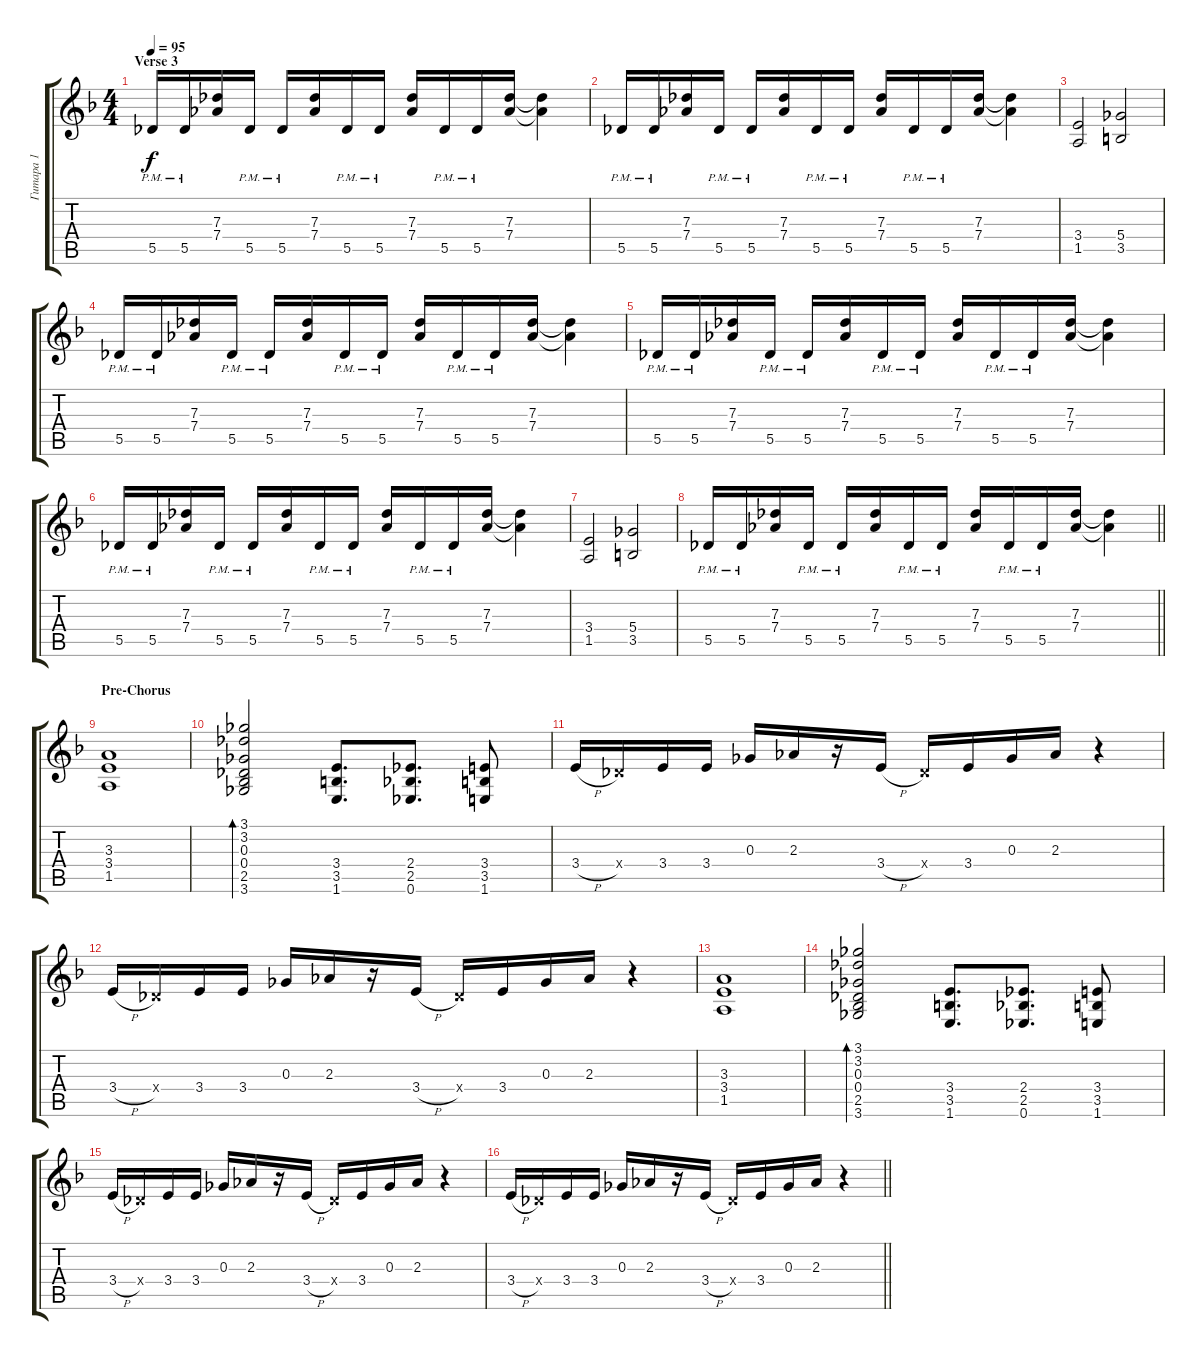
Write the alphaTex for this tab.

\track ("Гитара 1" "Гитара 1") {instrument distortionguitar}
\staff {score tabs}
\tuning (Eb4 Bb3 Gb3 Db3 Ab2 Eb2) {hide}
\ts (4 4)
\section ("" "Verse 3")
\tempo 95
\clef g2
\ks dminor
5.5{pm}.16{dy f volume 8 instrument distortionguitar} 5.5{pm}.16 (7.3 7.4).16 5.5{pm}.16 5.5{pm}.16 (7.3 7.4).16 5.5{pm}.16 5.5{pm}.16 (7.3 7.4).16 5.5{pm}.16 5.5{pm}.16 (7.3 7.4).16 (7.3{t} 7.4{t}).4 |
5.5{pm}.16 5.5{pm}.16 (7.3 7.4).16 5.5{pm}.16 5.5{pm}.16 (7.3 7.4).16 5.5{pm}.16 5.5{pm}.16 (7.3 7.4).16 5.5{pm}.16 5.5{pm}.16 (7.3 7.4).16 (7.3{t} 7.4{t}).4 |
(3.4 1.5).2 (5.4 3.5).2 |
5.5{pm}.16 5.5{pm}.16 (7.3 7.4).16 5.5{pm}.16 5.5{pm}.16 (7.3 7.4).16 5.5{pm}.16 5.5{pm}.16 (7.3 7.4).16 5.5{pm}.16 5.5{pm}.16 (7.3 7.4).16 (7.3{t} 7.4{t}).4 |
5.5{pm}.16 5.5{pm}.16 (7.3 7.4).16 5.5{pm}.16 5.5{pm}.16 (7.3 7.4).16 5.5{pm}.16 5.5{pm}.16 (7.3 7.4).16 5.5{pm}.16 5.5{pm}.16 (7.3 7.4).16 (7.3{t} 7.4{t}).4 |
5.5{pm}.16 5.5{pm}.16 (7.3 7.4).16 5.5{pm}.16 5.5{pm}.16 (7.3 7.4).16 5.5{pm}.16 5.5{pm}.16 (7.3 7.4).16 5.5{pm}.16 5.5{pm}.16 (7.3 7.4).16 (7.3{t} 7.4{t}).4 |
(3.4 1.5).2 (5.4 3.5).2 |
\barLineRight lightlight
5.5{pm}.16 5.5{pm}.16 (7.3 7.4).16 5.5{pm}.16 5.5{pm}.16 (7.3 7.4).16 5.5{pm}.16 5.5{pm}.16 (7.3 7.4).16 5.5{pm}.16 5.5{pm}.16 (7.3 7.4).16 (7.3{t} 7.4{t}).4 |
\section ("" "Pre-Chorus")
(3.3 3.4 1.5).1 |
(3.1 3.2 0.3 0.4 2.5 3.6).2{bd 120} (3.4 3.5 1.6).8{d} (2.4 2.5 0.6).8{d} (3.4 3.5 1.6).8 |
3.4{h}.16 0.4{x}.16 3.4.16 3.4.16 0.3.16 2.3.16 r.16 3.4{h}.16 0.4{x}.16 3.4.16 0.3.16 2.3.16 r.4 |
3.4{h}.16 0.4{x}.16 3.4.16 3.4.16 0.3.16 2.3.16 r.16 3.4{h}.16 0.4{x}.16 3.4.16 0.3.16 2.3.16 r.4 |
(3.3 3.4 1.5).1 |
(3.1 3.2 0.3 0.4 2.5 3.6).2{bd 120} (3.4 3.5 1.6).8{d} (2.4 2.5 0.6).8{d} (3.4 3.5 1.6).8 |
3.4{h}.16 0.4{x}.16 3.4.16 3.4.16 0.3.16 2.3.16 r.16 3.4{h}.16 0.4{x}.16 3.4.16 0.3.16 2.3.16 r.4 |
\barLineRight lightlight
3.4{h}.16 0.4{x}.16 3.4.16 3.4.16 0.3.16 2.3.16 r.16 3.4{h}.16 0.4{x}.16 3.4.16 0.3.16 2.3.16 r.4
